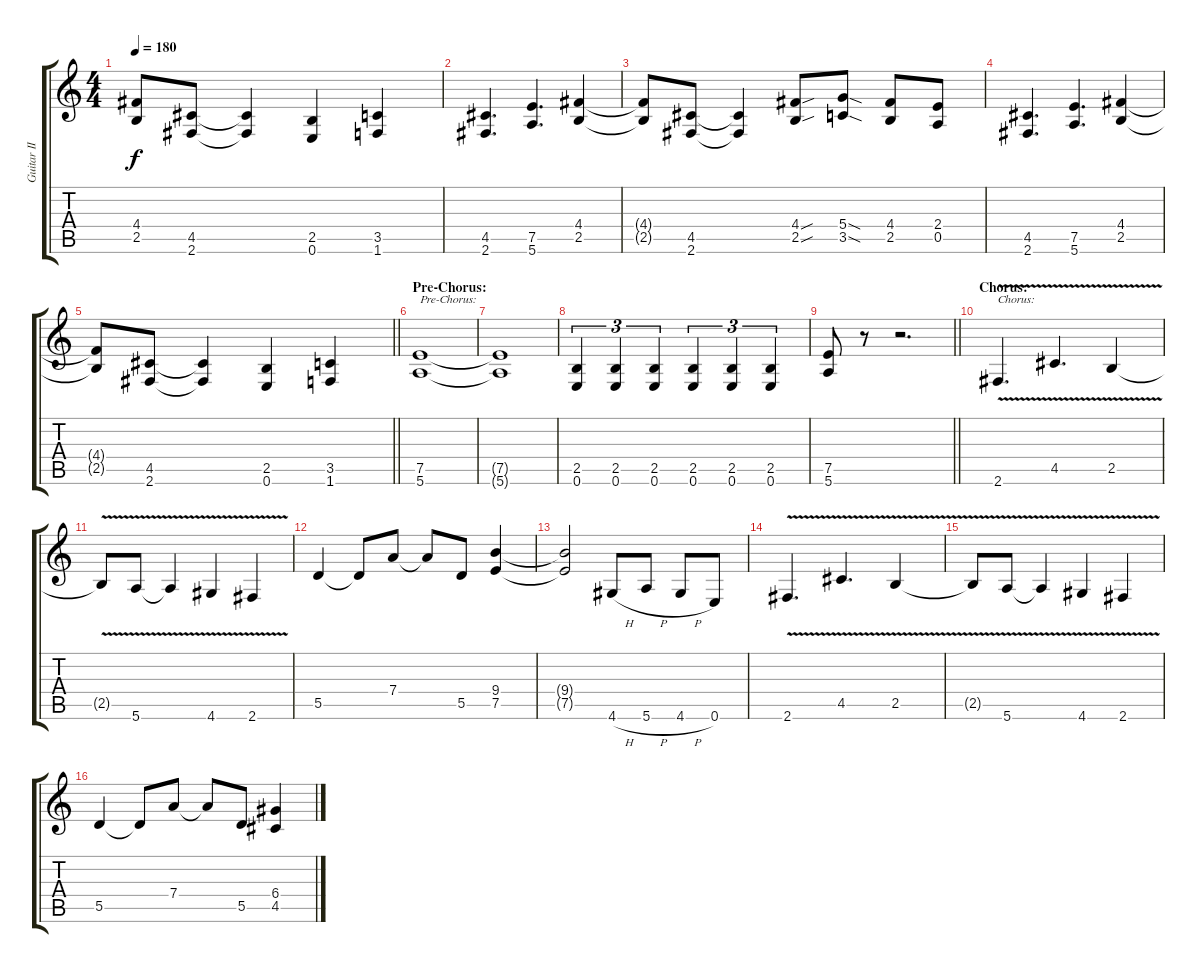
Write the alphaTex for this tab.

\track ("Guitar II" "Guitar II") {instrument distortionguitar}
\staff {score tabs}
\tuning (E4 B3 G3 D3 A2 E2) {hide}
\ts (4 4)
\tempo 180
\clef g2
\ks c
(4.4{t} 2.5{t}).8{dy f} (4.5 2.6).8 (4.5{t} 2.6{t}).4 (2.5 0.6).4 (3.5 1.6).4 |
(4.5 2.6).4{d} (7.5 5.6).4{d} (4.4 2.5).4 |
(4.4{t} 2.5{t}).8 (4.5 2.6).8 (4.5{t} 2.6{t}).4 (4.4{sou} 2.5{sou}).8 (5.4{sod} 3.5{sod}).8 (4.4 2.5).8 (2.4 0.5).8 |
(4.5 2.6).4{d} (7.5 5.6).4{d} (4.4 2.5).4 |
\barLineRight lightlight
(4.4{t} 2.5{t}).8 (4.5 2.6).8 (4.5{t} 2.6{t}).4 (2.5 0.6).4 (3.5 1.6).4 |
\section ("" "Pre-Chorus:")
(7.5 5.6).1{txt "Pre-Chorus:"} |
(7.5{t} 5.6{t}).1 |
(2.5 0.6).4{tu (3 2)} (2.5 0.6).4{tu (3 2)} (2.5 0.6).4{tu (3 2)} (2.5 0.6).4{tu (3 2)} (2.5 0.6).4{tu (3 2)} (2.5 0.6).4{tu (3 2)} |
\barLineRight lightlight
(7.5 5.6).8 r.8 r.2{d} |
\section ("" "Chorus:")
2.6{v}.4{d txt "Chorus:"} 4.5{v}.4{d} 2.5{v}.4 |
2.5{t}.8 5.6{v}.8 5.6{t}.4 4.6{v}.4 2.6{v}.4 |
5.5.4 5.5{t}.8 7.4.8 7.4{t}.8 5.5.8 (9.4 7.5).4 |
(9.4{t} 7.5{t}).2 4.6{h}.8 5.6{h}.8 4.6{h}.8 0.6.8 |
2.6{v}.4{d} 4.5{v}.4{d} 2.5{v}.4 |
2.5{t}.8 5.6{v}.8 5.6{t}.4 4.6{v}.4 2.6{v}.4 |
5.5.4 5.5{t}.8 7.4.8 7.4{t}.8 5.5.8 (6.4 4.5).4
